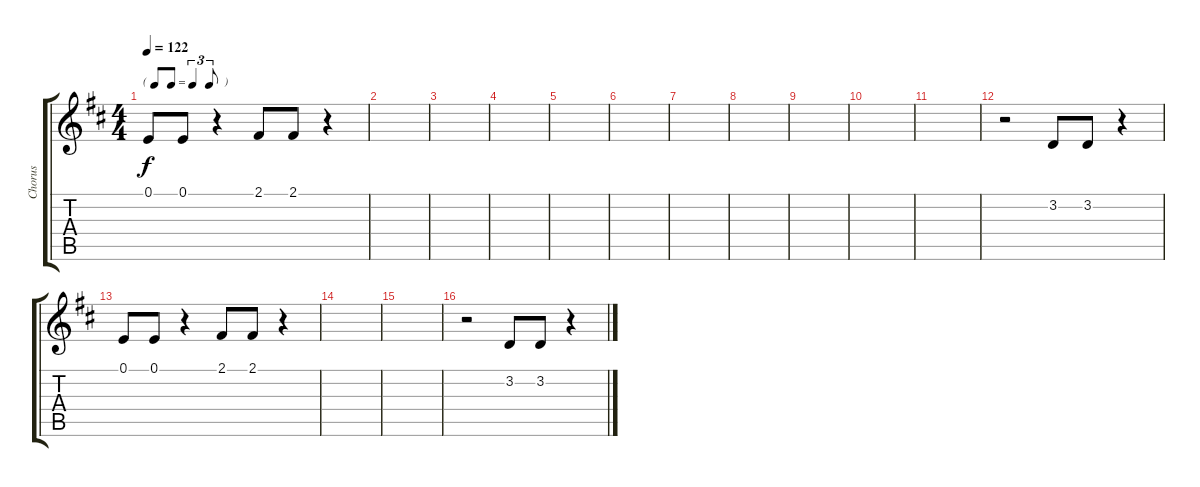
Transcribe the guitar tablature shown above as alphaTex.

\track ("Chorus" "Chorus") {instrument choiraahs}
\staff {score tabs}
\tuning (E4 B3 G3 D3 A2 E2) {hide}
\ts (4 4)
\tf triplet8th
\tempo 122
\clef g2
\ks d
0.1.8{dy f} 0.1.8 r.4 2.1.8 2.1.8 r.4 |
|
|
|
|
|
|
|
|
|
|
r.2 3.2.8 3.2.8 r.4 |
0.1.8 0.1.8 r.4 2.1.8 2.1.8 r.4 |
|
|
r.2 3.2.8 3.2.8 r.4
